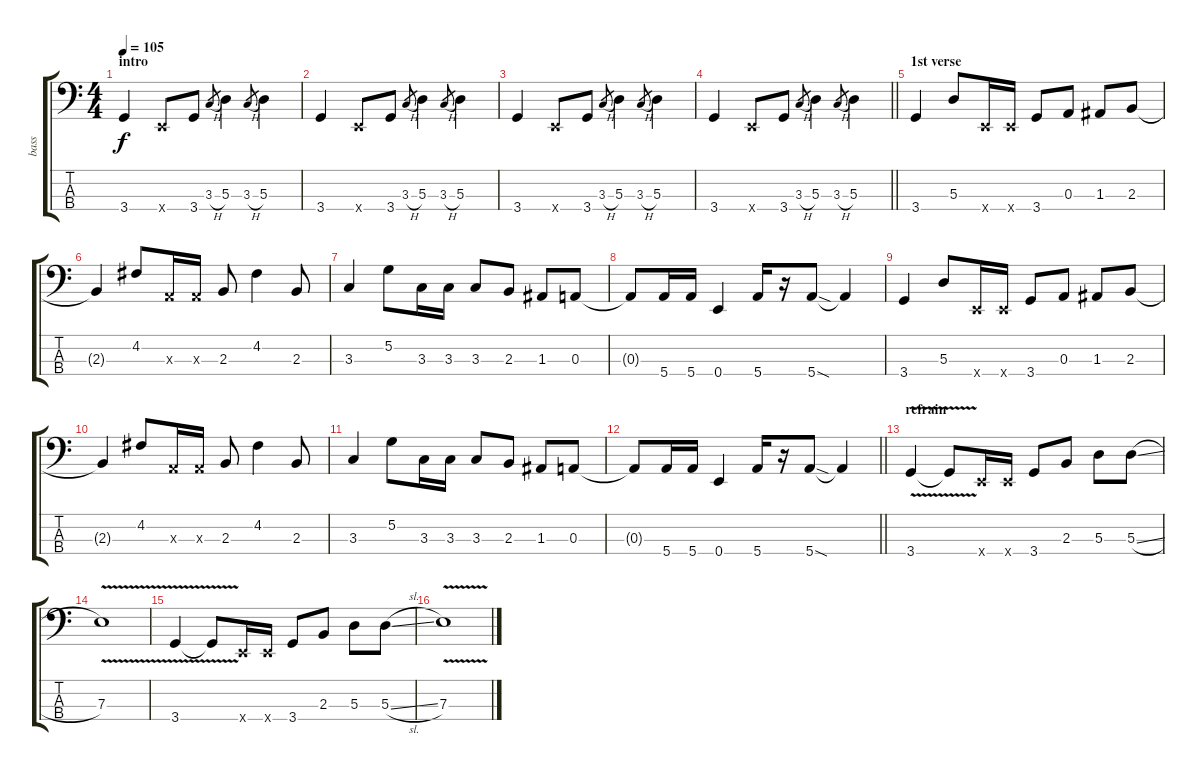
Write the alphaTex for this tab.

\track ("bass" "bass") {instrument electricbassfinger}
\staff {score tabs}
\tuning (G2 D2 A1 E1) {hide}
\ts (4 4)
\section ("" "intro")
\tempo 105
\clef f4
\ks c
3.4.4{dy f instrument electricbassfinger} 0.4{x}.8 3.4.8 3.3{h}.8{gr} 5.3.4 3.3{h}.8{gr} 5.3.4 |
3.4.4 0.4{x}.8 3.4.8 3.3{h}.8{gr} 5.3.4 3.3{h}.8{gr} 5.3.4 |
3.4.4 0.4{x}.8 3.4.8 3.3{h}.8{gr} 5.3.4 3.3{h}.8{gr} 5.3.4 |
\barLineRight lightlight
3.4.4 0.4{x}.8 3.4.8 3.3{h}.8{gr} 5.3.4 3.3{h}.8{gr} 5.3.4 |
\section ("" "1st verse")
3.4.4 5.3.8 0.4{x}.16 0.4{x}.16 3.4.8 0.3.8 1.3.8 2.3.8 |
2.3{t}.4 4.2.8 0.3{x}.16 0.3{x}.16 2.3.8 4.2.4 2.3.8 |
3.3.4 5.2.8 3.3.16 3.3.16 3.3.8 2.3.8 1.3.8 0.3.8 |
0.3{t}.8 5.4.16 5.4.16 0.4.4 5.4.16 r.16 5.4{sod}.8 5.4{t}.4 |
3.4.4 5.3.8 0.4{x}.16 0.4{x}.16 3.4.8 0.3.8 1.3.8 2.3.8 |
2.3{t}.4 4.2.8 0.3{x}.16 0.3{x}.16 2.3.8 4.2.4 2.3.8 |
3.3.4 5.2.8 3.3.16 3.3.16 3.3.8 2.3.8 1.3.8 0.3.8 |
\barLineRight lightlight
0.3{t}.8 5.4.16 5.4.16 0.4.4 5.4.16 r.16 5.4{sod}.8 5.4{t}.4 |
\section ("" "refrain")
3.4{v}.4 3.4{t}.8 0.4{x}.16 0.4{x}.16 3.4.8 2.3.8 5.3.8 5.3{sl}.8 |
7.3{v}.1 |
3.4{v}.4 3.4{t}.8 0.4{x}.16 0.4{x}.16 3.4.8 2.3.8 5.3.8 5.3{sl}.8 |
7.3{v}.1
